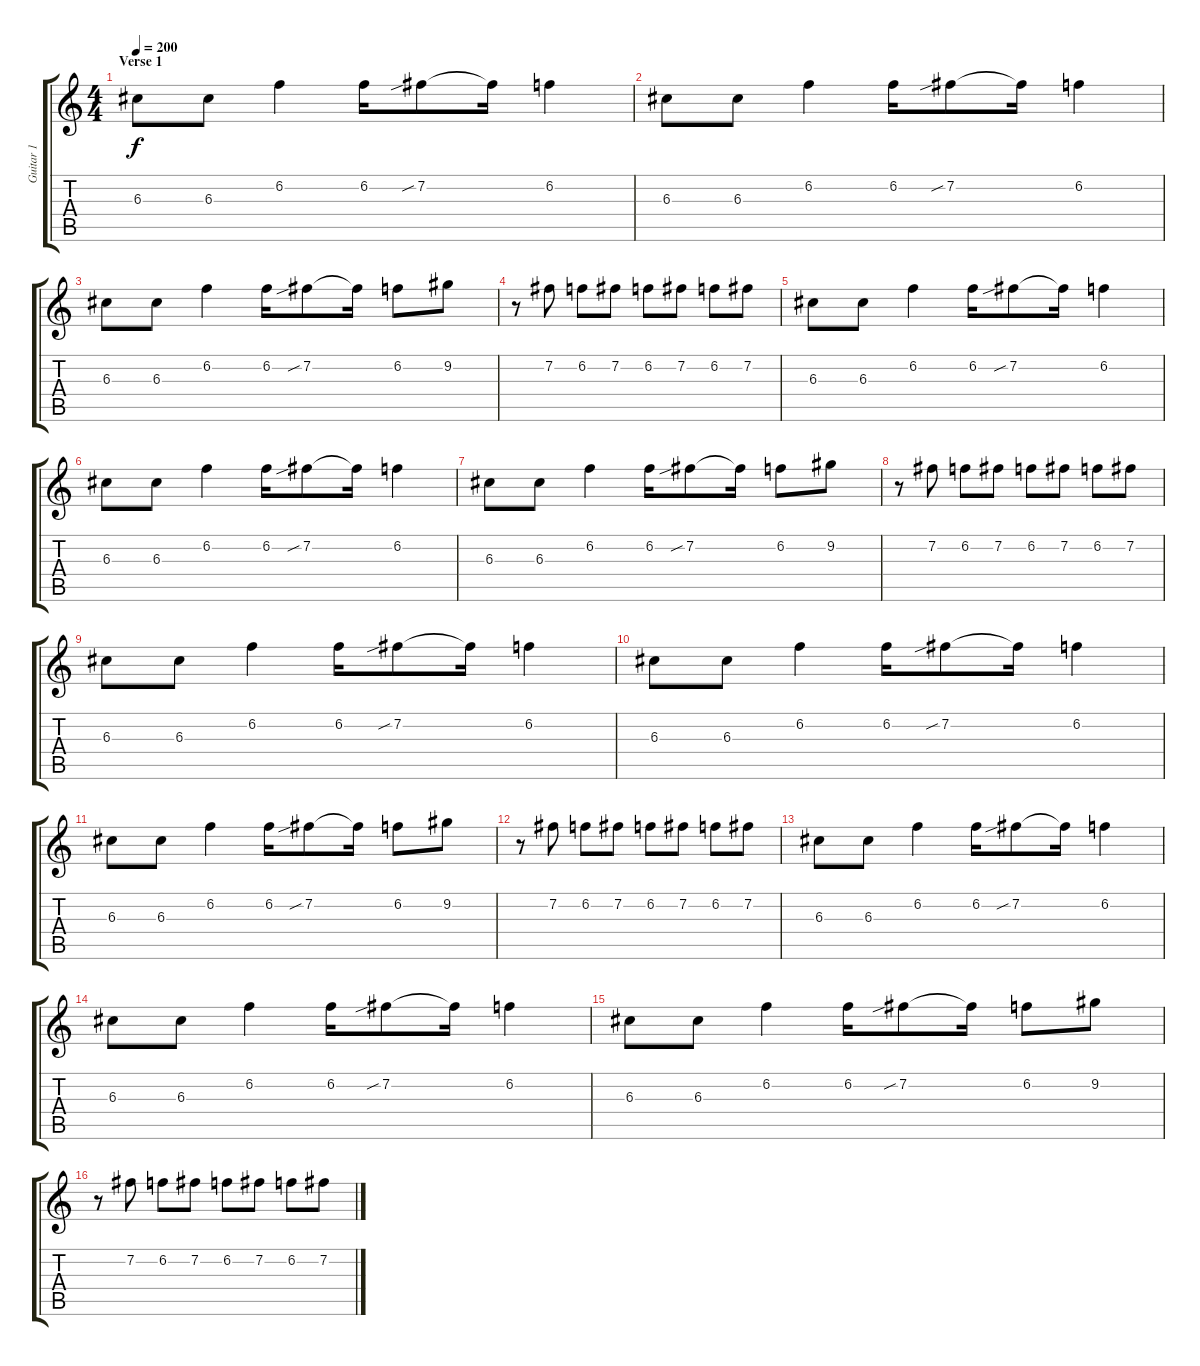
\track ("Guitar 1" "Guitar 1") {instrument distortionguitar}
\staff {score tabs}
\tuning (E4 B3 G3 D3 A2 E2) {hide}
\ts (4 4)
\section ("" "Verse 1")
\tempo 200
\clef g2
\ks c
6.3.8{dy f} 6.3.8 6.2.4 6.2.16 7.2{sib}.8 7.2{t}.16 6.2.4 |
6.3.8 6.3.8 6.2.4 6.2.16 7.2{sib}.8 7.2{t}.16 6.2.4 |
6.3.8 6.3.8 6.2.4 6.2.16 7.2{sib}.8 7.2{t}.16 6.2.8 9.2.8 |
r.8 7.2.8 6.2.8 7.2.8 6.2.8 7.2.8 6.2.8 7.2.8 |
6.3.8 6.3.8 6.2.4 6.2.16 7.2{sib}.8 7.2{t}.16 6.2.4 |
6.3.8 6.3.8 6.2.4 6.2.16 7.2{sib}.8 7.2{t}.16 6.2.4 |
6.3.8 6.3.8 6.2.4 6.2.16 7.2{sib}.8 7.2{t}.16 6.2.8 9.2.8 |
r.8 7.2.8 6.2.8 7.2.8 6.2.8 7.2.8 6.2.8 7.2.8 |
6.3.8 6.3.8 6.2.4 6.2.16 7.2{sib}.8 7.2{t}.16 6.2.4 |
6.3.8 6.3.8 6.2.4 6.2.16 7.2{sib}.8 7.2{t}.16 6.2.4 |
6.3.8 6.3.8 6.2.4 6.2.16 7.2{sib}.8 7.2{t}.16 6.2.8 9.2.8 |
r.8 7.2.8 6.2.8 7.2.8 6.2.8 7.2.8 6.2.8 7.2.8 |
6.3.8 6.3.8 6.2.4 6.2.16 7.2{sib}.8 7.2{t}.16 6.2.4 |
6.3.8 6.3.8 6.2.4 6.2.16 7.2{sib}.8 7.2{t}.16 6.2.4 |
6.3.8 6.3.8 6.2.4 6.2.16 7.2{sib}.8 7.2{t}.16 6.2.8 9.2.8 |
r.8 7.2.8 6.2.8 7.2.8 6.2.8 7.2.8 6.2.8 7.2.8
